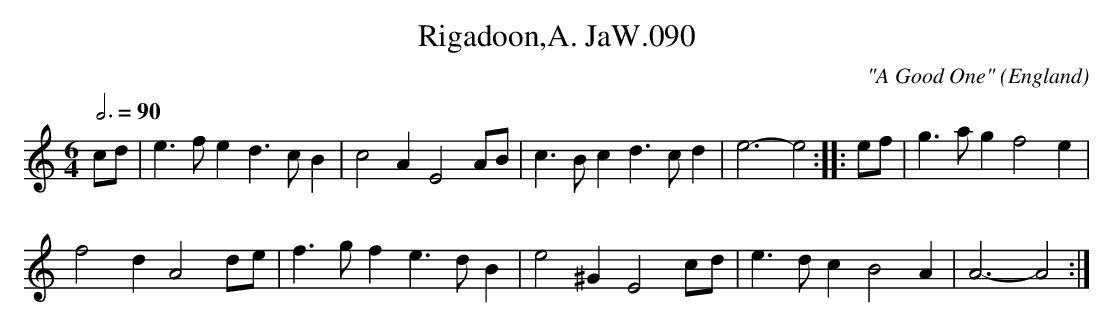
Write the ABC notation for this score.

X:1
T:Rigadoon,A. JaW.090
C:"A Good One"
L:1/4
M:6/4
O:England
Q:3/4=90
K:C
c/d/|e>fe d>cB|c2A E2A/B/|c>Bc d>cd|e3-e2::e/f/|g>ag f2e|!
f2d A2d/e/|f>gf e>dB|e2^G E2c/d/|e>dc B2A|A3-A2:|
